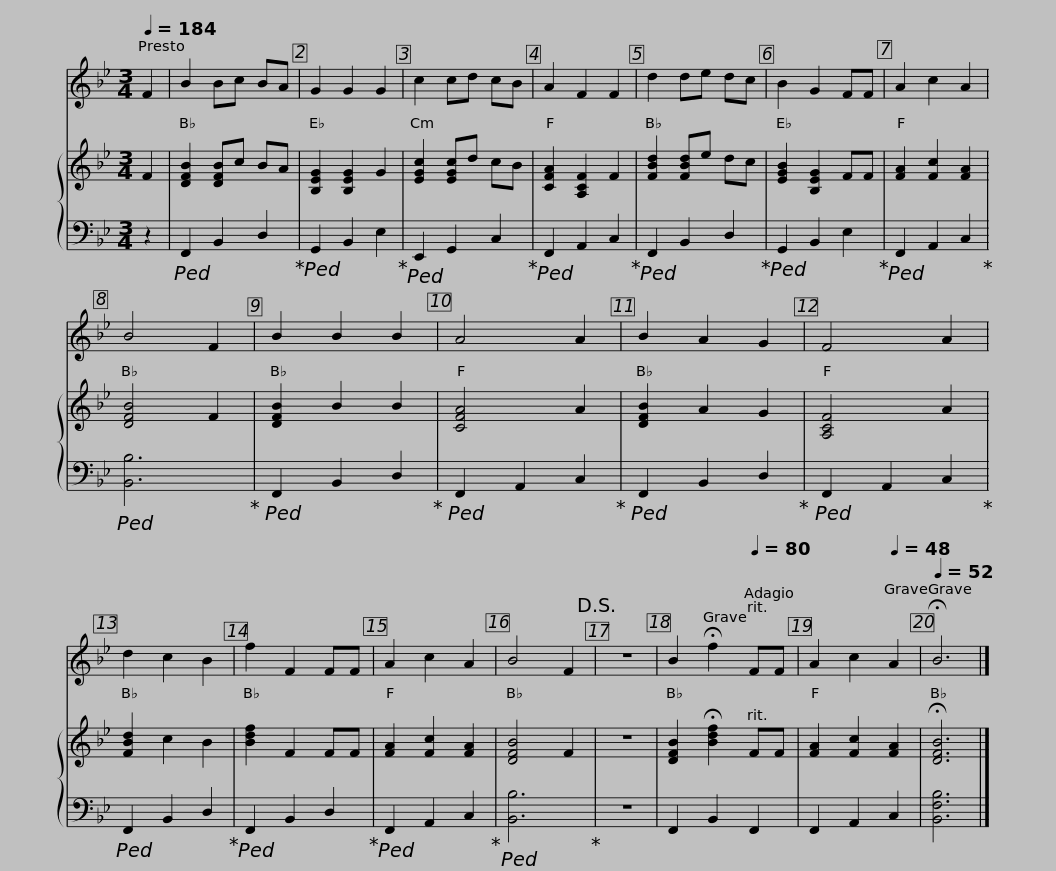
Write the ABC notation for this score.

X:1
%%score 1 { 2 | 3 }
L:1/8
Q:1/4=184
M:3/4
I:linebreak $
K:Bb
V:1 treble
V:2 treble
V:3 bass
V:1
 F2 | B2 Bc BA | G2 G2 G2 | c2 cd cB | A2 F2 F2 | %5
 d2 de dc | B2 G2 FF | A2 c2 A2 | B4 F2 | B2 B2 B2 |$ %10
 A4 A2 | B2 A2 G2 | F4 A2 | d2 c2 B2 | f2 F2 FF | %15
 A2 c2 A2 | B4 F2!D.S.! | z6 |$ B2[Q:1/4=22] !fermata!f2[Q:1/4=80] FF | A2 c2[Q:1/4=48] A2 | %20
[Q:1/4=52] !fermata!B6 |] %21
V:2
 F2 | [DFB]2 [DFB]c BA | [B,EG]2 [B,EG]2 G2 | [EGc]2 [EGc]d cB | [CFA]2 [A,CF]2 F2 | %5
 [FBd]2 [FBd]e dc | [EGB]2 [B,EG]2 FF | [FA]2 [Fc]2 [FA]2 | [DFB]4 F2 | [DFB]2 B2 B2 |$ %10
 [CFA]4 A2 | [DFB]2 A2 G2 | [A,CF]4 A2 | [FBd]2 c2 B2 | [Bdf]2 F2 FF | %15
 [FA]2 [Fc]2 [FA]2 | [DFB]4 F2 | z6 |$ [DFB]2 !fermata![Bdf]2 FF | [FA]2 [Fc]2 [FA]2 | %20
 !fermata![DFB]6 |] %21
V:3
 z2 |!ped! F,,2 B,,2 D,2!ped-up! |!ped! G,,2 B,,2 E,2!ped-up! |!ped! E,,2 G,,2 C,2!ped-up! |!ped! F,,2 A,,2 C,2!ped-up! | %5
!ped! F,,2 B,,2 D,2!ped-up! |!ped! G,,2 B,,2 E,2!ped-up! |!ped! F,,2 A,,2 C,2!ped-up! |!ped! [B,,B,]6!ped-up! |!ped! F,,2 B,,2 D,2!ped-up! |$ %10
!ped! F,,2 A,,2 C,2!ped-up! |!ped! F,,2 B,,2 D,2!ped-up! |!ped! F,,2 A,,2 C,2!ped-up! |!ped! F,,2 B,,2 D,2!ped-up! |!ped! F,,2 B,,2 D,2!ped-up! | %15
!ped! F,,2 A,,2 C,2!ped-up! |!ped! [B,,B,]6!ped-up! | z6 |$ F,,2 B,,2 F,,2 | F,,2 A,,2 C,2 | %20
 [B,,F,B,]6 |] %21
